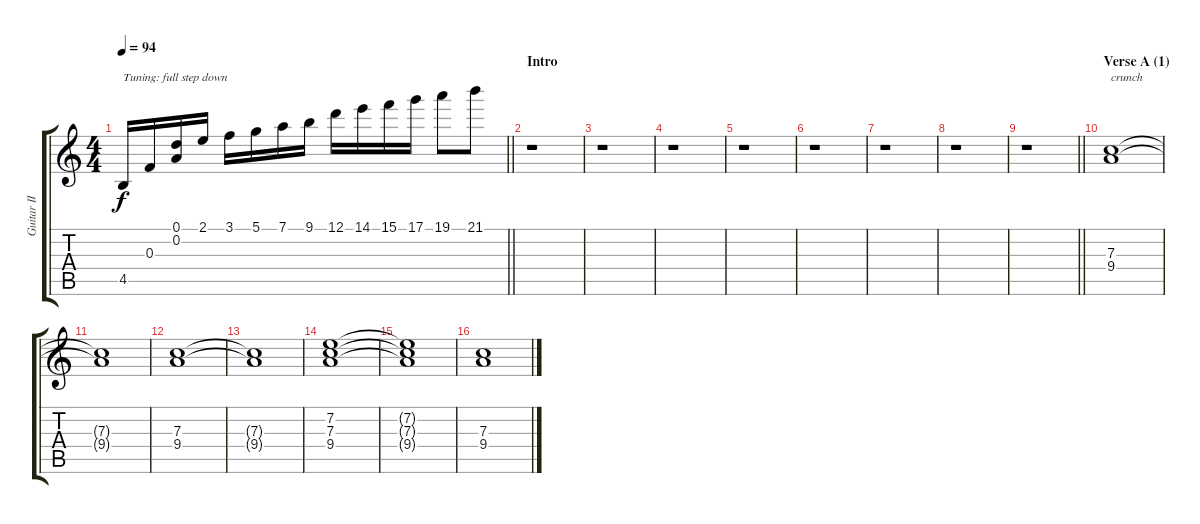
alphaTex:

\track ("Guitar II" "Guitar II") {instrument electricguitarclean}
\staff {score tabs}
\tuning (D4 A3 F3 C3 G2 D2) {hide}
\ts (4 4)
\tempo 94
\clef g2
\barLineRight lightlight
\ks aminor
4.5.16{txt "Tuning: full step down" dy f instrument orchestralharp} 0.3.16 (0.1 0.2).16 2.1.16 3.1.16 5.1.16 7.1.16 9.1.16 12.1.16 14.1.16 15.1.16 17.1.16 19.1.8 21.1.8 |
\section ("" "Intro")
r.1{instrument electricguitarclean} |
r.1 |
r.1 |
r.1 |
r.1 |
r.1 |
r.1 |
\barLineRight lightlight
r.1 |
\section ("" "Verse A (1)")
(7.3 9.4).1{txt "crunch"} |
(7.3{t} 9.4{t}).1 |
(7.3 9.4).1 |
(7.3{t} 9.4{t}).1 |
(7.2 7.3 9.4).1 |
(7.2{t} 7.3{t} 9.4{t}).1 |
(7.3 9.4).1
